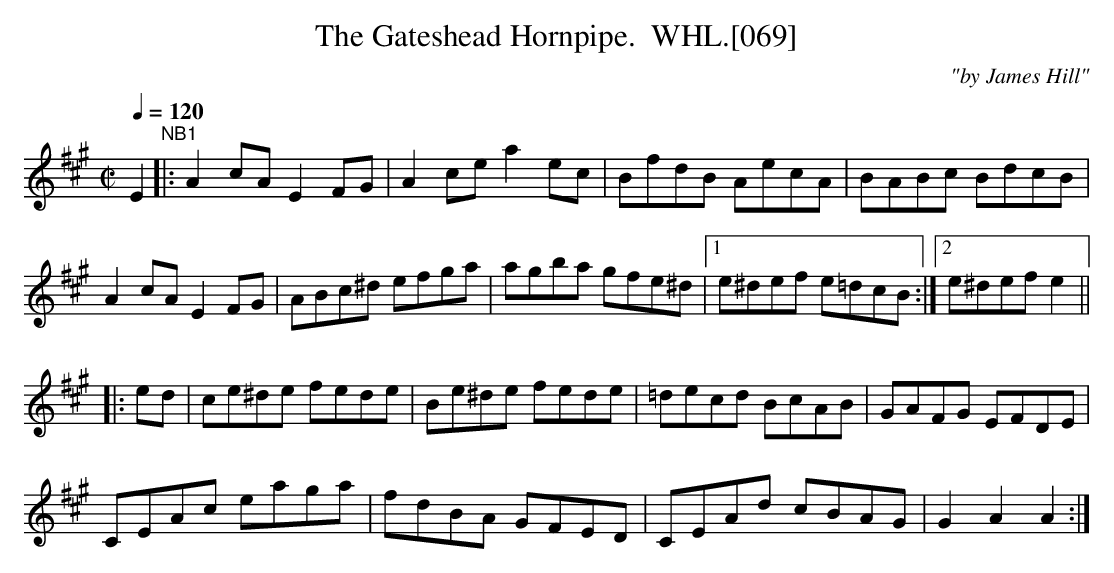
X:1
T:Gateshead Hornpipe.  WHL.[069], The
C: "by James Hill"
M:C|
L:1/8
Q:1/4=120
K:A
E2"^NB1"|:A2 cA E2 FG|A2 ce a2 ec|BfdB AecA|BABc BdcB|
A2 cA E2 FG|ABc^d efga|agba gfe^d|1 e^def e=dcB :|2 e^def e2 ||
|: ed|ce^de fede|Be^de fede|=decd BcAB|GAFG EFDE|
CEAc eaga|fdBA GFED|CEAd cBAG|G2A2A2 :|
